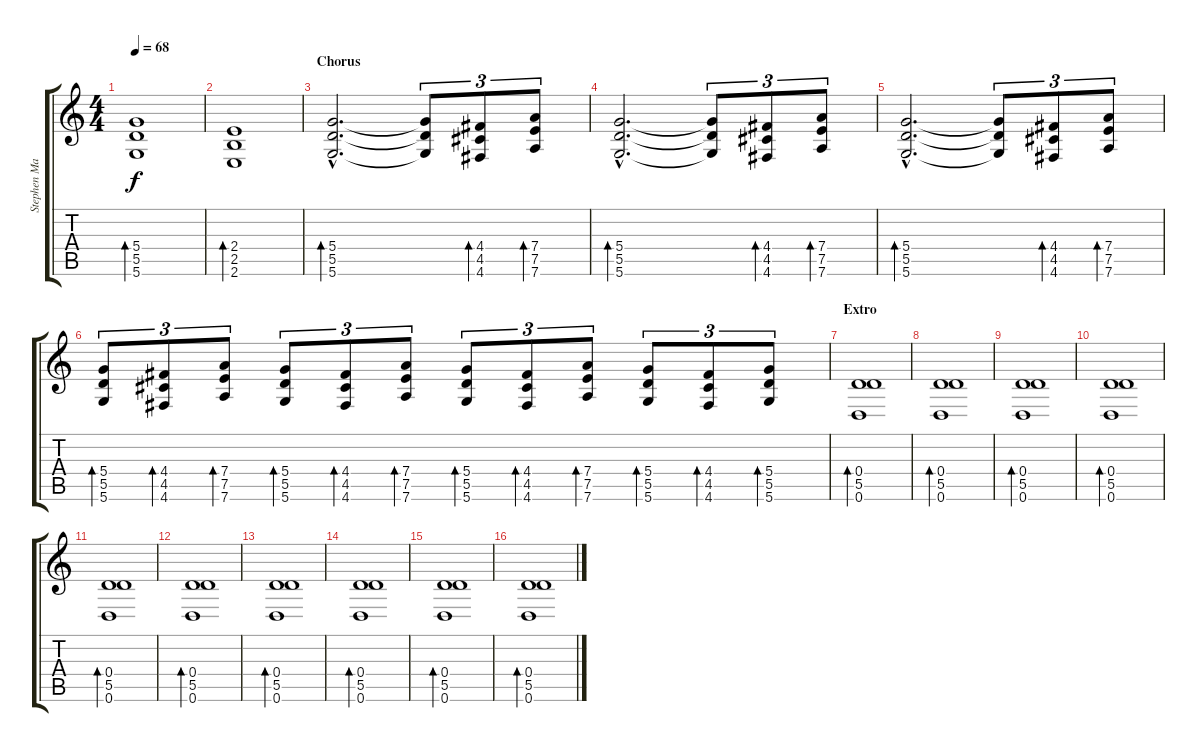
\track ("Stephen Malkmus" "Stephen Ma") {instrument electricguitarjazz}
\staff {score tabs}
\tuning (E4 B3 G3 D3 A2 D2) {hide}
\ts (4 4)
\tempo 68
\clef g2
\ks c
(5.4 5.5 5.6).1{bd 60 dy f} |
(2.4 2.5 2.6).1{bd 60} |
\section ("" "Chorus")
(5.4{hac} 5.5{hac} 5.6{hac}).2{d bd 60} (5.4{t} 5.5{t} 5.6{t}).8{tu (3 2)} (4.4 4.5 4.6).8{tu (3 2) bd 30} (7.4 7.5 7.6).8{tu (3 2) bd 30} |
(5.4{hac} 5.5{hac} 5.6{hac}).2{d bd 60} (5.4{t} 5.5{t} 5.6{t}).8{tu (3 2)} (4.4 4.5 4.6).8{tu (3 2) bd 30} (7.4 7.5 7.6).8{tu (3 2) bd 30} |
(5.4{hac} 5.5{hac} 5.6{hac}).2{d bd 30} (5.4{t} 5.5{t} 5.6{t}).8{tu (3 2)} (4.4 4.5 4.6).8{tu (3 2) bd 30} (7.4 7.5 7.6).8{tu (3 2) bd 30} |
(5.4 5.5 5.6).8{tu (3 2) bd 30} (4.4 4.5 4.6).8{tu (3 2) bd 30} (7.4 7.5 7.6).8{tu (3 2) bd 30} (5.4 5.5 5.6).8{tu (3 2) bd 30} (4.4 4.5 4.6).8{tu (3 2) bd 30} (7.4 7.5 7.6).8{tu (3 2) bd 30} (5.4 5.5 5.6).8{tu (3 2) bd 30} (4.4 4.5 4.6).8{tu (3 2) bd 30} (7.4 7.5 7.6).8{tu (3 2) bd 30} (5.4 5.5 5.6).8{tu (3 2) bd 30} (4.4 4.5 4.6).8{tu (3 2) bd 30} (5.4 5.5 5.6).8{tu (3 2) bd 30} |
\section ("" "Extro")
(0.4 5.5 0.6).1{bd 120} |
(0.4 5.5 0.6).1{bd 120} |
(0.4 5.5 0.6).1{bd 120} |
(0.4 5.5 0.6).1{bd 120} |
(0.4 5.5 0.6).1{bd 120} |
(0.4 5.5 0.6).1{bd 120} |
(0.4 5.5 0.6).1{bd 120} |
(0.4 5.5 0.6).1{bd 120} |
(0.4 5.5 0.6).1{bd 120} |
(0.4 5.5 0.6).1{bd 120}
